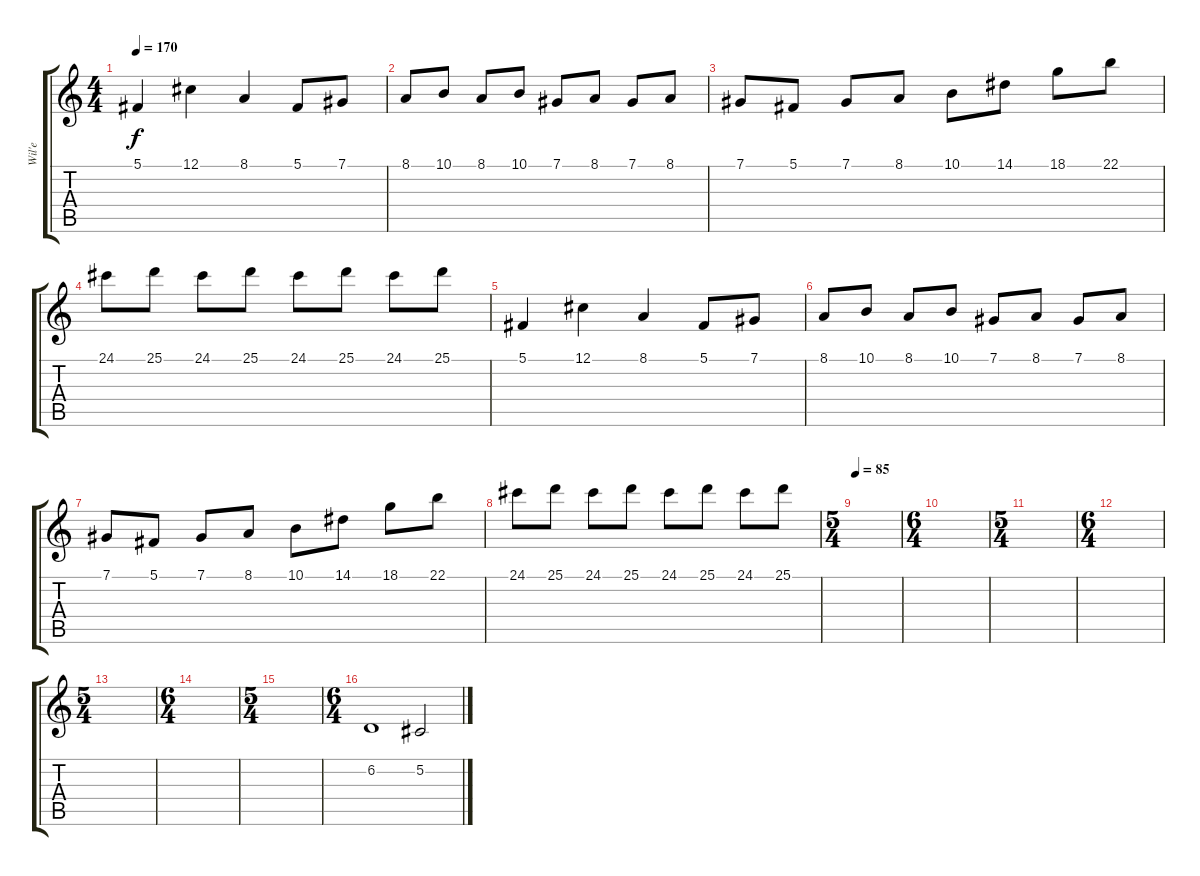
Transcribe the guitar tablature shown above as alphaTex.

\track ("Wil'e" "Wil'e") {instrument stringensemble1}
\staff {score tabs}
\tuning (Db4 Ab3 E3 B2 Gb2 Db2) {hide}
\ts (4 4)
\tempo 170
\clef g2
\ks c
5.1.4{dy f instrument dulcimer} 12.1.4 8.1.4 5.1.8 7.1.8 |
8.1.8 10.1.8 8.1.8 10.1.8 7.1.8 8.1.8 7.1.8 8.1.8 |
7.1.8 5.1.8 7.1.8 8.1.8 10.1.8 14.1.8 18.1.8 22.1.8 |
24.1.8 25.1.8 24.1.8 25.1.8 24.1.8 25.1.8 24.1.8 25.1.8 |
5.1.4{instrument dulcimer} 12.1.4 8.1.4 5.1.8 7.1.8 |
8.1.8 10.1.8 8.1.8 10.1.8 7.1.8 8.1.8 7.1.8 8.1.8 |
7.1.8 5.1.8 7.1.8 8.1.8 10.1.8 14.1.8 18.1.8 22.1.8 |
24.1.8 25.1.8 24.1.8 25.1.8 24.1.8 25.1.8 24.1.8 25.1.8 |
\ts (5 4)
\tempo 85
|
\ts (6 4)
|
\ts (5 4)
|
\ts (6 4)
|
\ts (5 4)
|
\ts (6 4)
|
\ts (5 4)
|
\ts (6 4)
6.2.1{volume 8} 5.2.2
